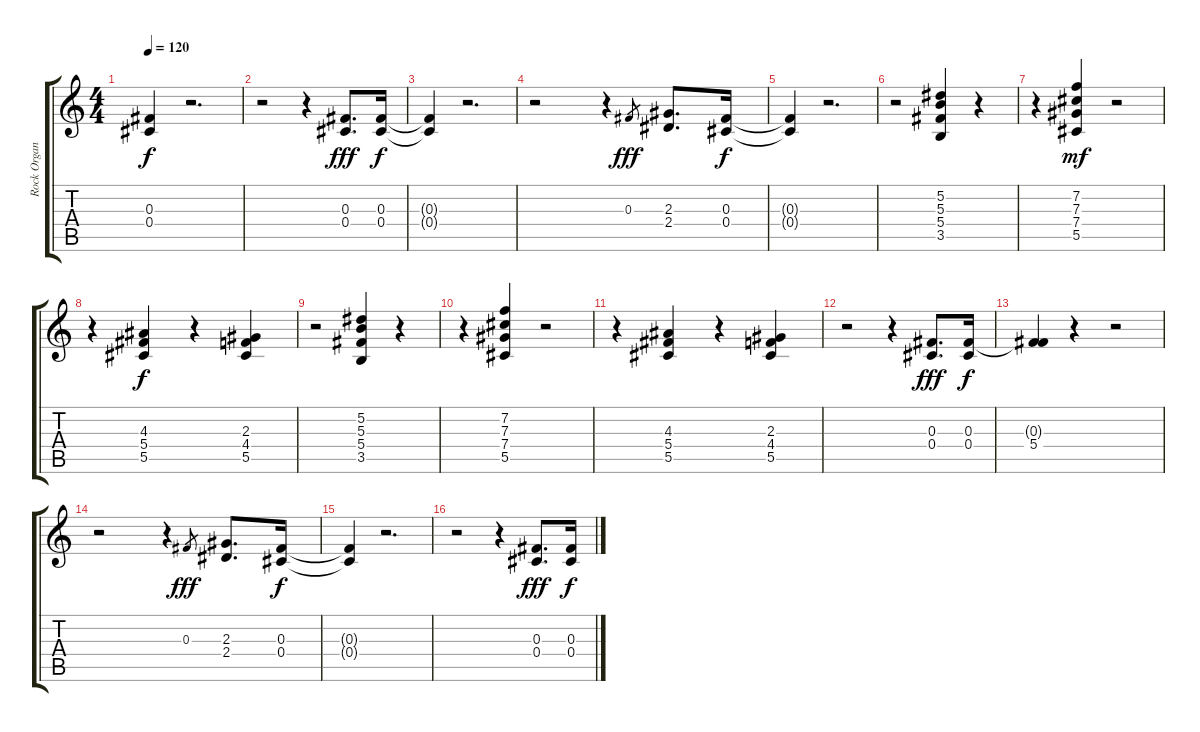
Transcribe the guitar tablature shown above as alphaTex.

\track ("Rock Organ" "Rock Organ") {instrument drawbarorgan}
\staff {score tabs}
\tuning (Eb5 Bb4 Gb4 Db4 Ab3 Eb3) {hide}
\ts (4 4)
\tempo 120
\clef g2
\ks c
(0.3{t} 0.4{t}).4{dy f} r.2{d} |
r.2 r.4 (0.3 0.4).8{d dy fff} (0.3 0.4).16{dy f} |
(0.3{t} 0.4{t}).4 r.2{d} |
r.2 r.4 0.3.8{gr dy fff} (2.3 2.4).8{d} (0.3 0.4).16{dy f} |
(0.3{t} 0.4{t}).4 r.2{d} |
r.2 (5.2 5.3 5.4 3.5).4 r.4 |
r.4 (7.2 7.3 7.4 5.5).4{dy mf} r.2 |
r.4 (4.3 5.4 5.5).4{dy f} r.4 (2.3 4.4 5.5).4 |
r.2 (5.2 5.3 5.4 3.5).4 r.4 |
r.4 (7.2 7.3 7.4 5.5).4 r.2 |
r.4 (4.3 5.4 5.5).4 r.4 (2.3 4.4 5.5).4 |
r.2 r.4 (0.3 0.4).8{d dy fff} (0.3 0.4).16{dy f} |
(0.3{t} 5.4).4 r.4 r.2 |
r.2 r.4 0.3.8{gr dy fff} (2.3 2.4).8{d} (0.3 0.4).16{dy f} |
(0.3{t} 0.4{t}).4 r.2{d} |
r.2 r.4 (0.3 0.4).8{d dy fff} (0.3 0.4).16{dy f}
